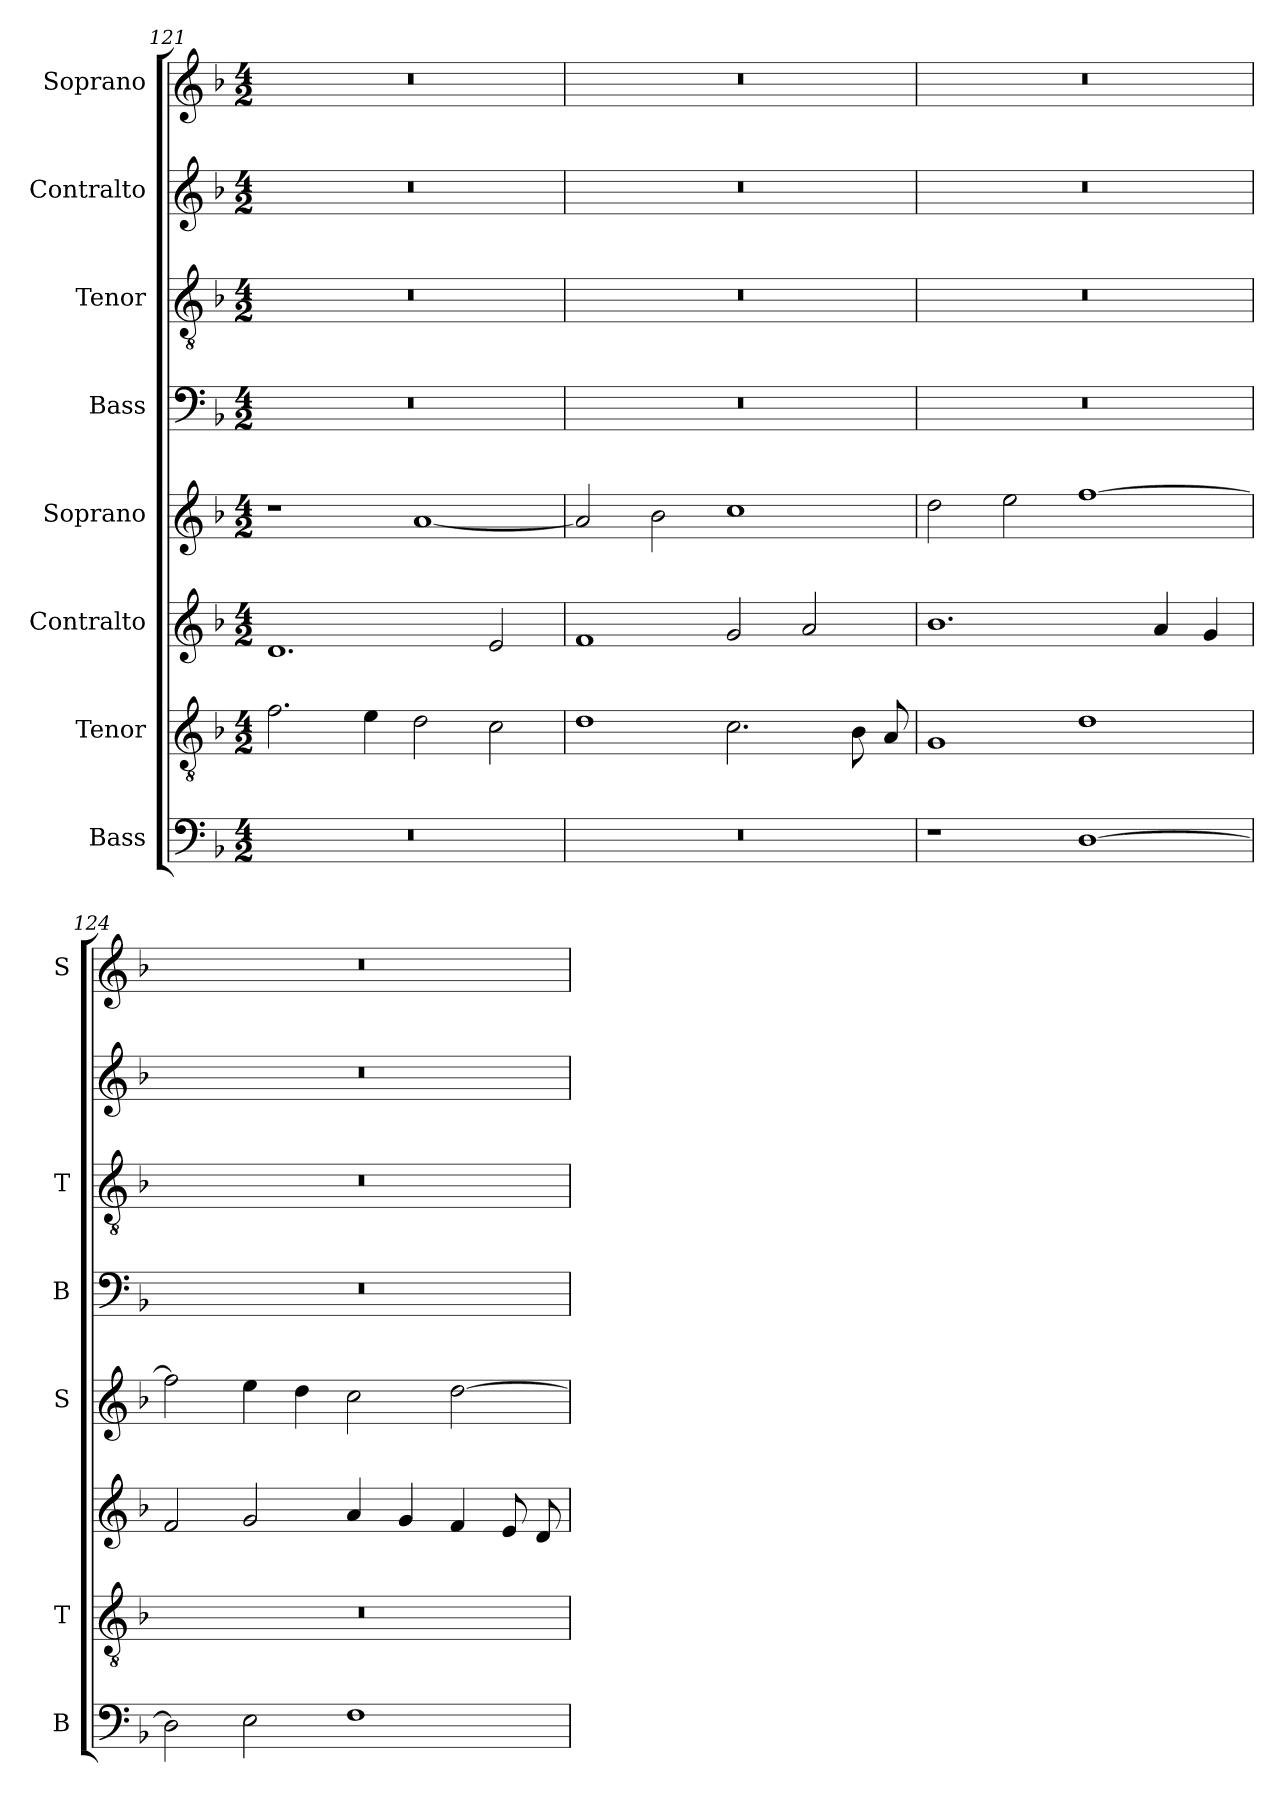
**kern	**kern	**kern	**kern	**kern	**kern	**kern	**kern
*part8	*part7	*part6	*part5	*part4	*part3	*part2	*part1
*staff8	*staff7	*staff6	*staff5	*staff4	*staff3	*staff2	*staff1
*I"Bass	*I"Tenor	*I"Contralto	*I"Soprano	*I"Bass	*I"Tenor	*I"Contralto	*I"Soprano
*I'B	*I'T	*	*I'S	*I'B	*I'T	*	*I'S
*clefF4	*clefGv2	*clefG2	*clefG2	*clefF4	*clefGv2	*clefG2	*clefG2
*k[b-]	*k[b-]	*k[b-]	*k[b-]	*k[b-]	*k[b-]	*k[b-]	*k[b-]
*G:dor	*G:dor	*G:dor	*G:dor	*G:dor	*G:dor	*G:dor	*G:dor
*M4/2	*M4/2	*M4/2	*M4/2	*M4/2	*M4/2	*M4/2	*M4/2
=121	=121	=121	=121	=121	=121	=121	=121
0r	2.f	1.d	1r	0r	0r	0r	0r
.	4e	.	.	.	.	.	.
.	2d	.	[1a	.	.	.	.
.	2c	2e	.	.	.	.	.
=122	=122	=122	=122	=122	=122	=122	=122
0r	1d	1f	2a]	0r	0r	0r	0r
.	.	.	2b-	.	.	.	.
.	2.c	2g	1cc	.	.	.	.
.	.	2a	.	.	.	.	.
.	8B-	.	.	.	.	.	.
.	8A	.	.	.	.	.	.
=123	=123	=123	=123	=123	=123	=123	=123
1r	1G	1.b-	2dd	0r	0r	0r	0r
.	.	.	2ee	.	.	.	.
[1D	1d	.	[1ff	.	.	.	.
.	.	4a	.	.	.	.	.
.	.	4g	.	.	.	.	.
=124	=124	=124	=124	=124	=124	=124	=124
2D]	0r	2f	2ff]	0r	0r	0r	0r
2E	.	2g	4ee	.	.	.	.
.	.	.	4dd	.	.	.	.
1F	.	4a	2cc	.	.	.	.
.	.	4g	.	.	.	.	.
.	.	4f	[2dd	.	.	.	.
.	.	8e	.	.	.	.	.
.	.	8d	.	.	.	.	.
=	=	=	=	=	=	=	=
*-	*-	*-	*-	*-	*-	*-	*-
